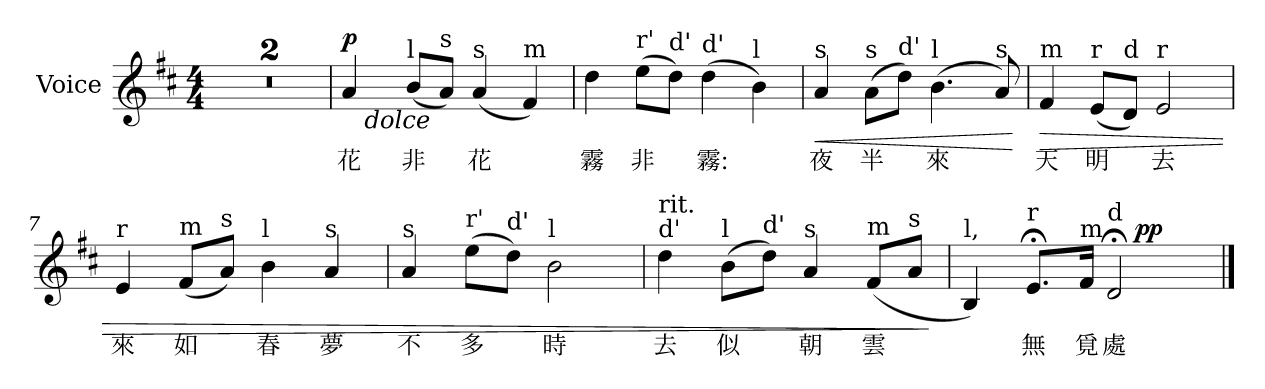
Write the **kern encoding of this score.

**kern	**text	**dynam
*part1	*part1	*part1
*staff1	*staff1	*staff1
*I"Voice	*	*
*clefG2	*	*
*k[f#c#]	*	*
*D:	*	*
*M4/4	*	*
=1	=1	=1
1r	.	.
=2	=2	=2
1r	.	.
=3	=3	=3
*MM80	*	*
!LO:TX:a:Bi:t=Andante	!	!
!LO:TX:a:t=s	!	!
!	!LO:LY:b	!LO:DY:b
*^	*	*
4a/	16ryy	花	p
!	!LO:TX:b:i:t=dolce	!	!
.	2...ryy	.	.
!LO:TX:a:t=l	!	!	!
!	!	!LO:LY:b	!
(<8b/L	.	非	.
!LO:TX:a:t=s	!	!	!
8a/J)	.	.	.
!LO:TX:a:t=s	!	!	!
!	!	!LO:LY:b	!
(<4a/	.	花	.
!LO:TX:a:t=m	!	!	!
4f#/)	.	.	.
=4	=4	=4	=4
!LO:TX:a:t=d'	!	!	!
!	!	!LO:LY:b	!
*v	*v	*	*
4dd\	霧	.
!LO:TX:a:t=r'	!	!
!	!LO:LY:b	!
(>8ee\L	非	.
!LO:TX:a:t=d'	!	!
8dd\J)	.	.
!LO:TX:a:t=d'	!	!
!	!LO:LY:b	!
(>4dd\	霧:	.
!LO:TX:a:t=l	!	!
4b\)	.	.
!!LO:LB:g=z
=5	=5	=5
!LO:TX:a:t=s	!	!
!	!LO:LY:b	!LO:HP:b
4a/	夜	<
!LO:TX:a:t=s	!	!
!	!LO:LY:b	!
(>8a\L	半	.
!LO:TX:a:t=d'	!	!
8dd\J)	.	.
!LO:TX:a:t=l	!	!
!	!LO:LY:b	!
(>4.b\	來	.
!LO:TX:a:t=s	!	!
8a/)	.	.
.	.	[
=6	=6	=6
!LO:TX:a:t=m	!	!
!	!LO:LY:b	!LO:HP:b
4f#/	天	>
!LO:TX:a:t=r	!	!
!	!LO:LY:b	!
(<8e/L	明	.
!LO:TX:a:t=d	!	!
8d/J)	.	.
!LO:TX:a:t=r	!	!
!	!LO:LY:b	!
2e/	去	.
!!LO:LB:g=z
=7	=7	=7
!LO:TX:a:t=r	!	!
!	!LO:LY:b	!
4e/	來	.
!LO:TX:a:t=m	!	!
!	!LO:LY:b	!
(<8f#/L	如	.
!LO:TX:a:t=s	!	!
8a/J)	.	.
!LO:TX:a:t=l	!	!
!	!LO:LY:b	!
4b\	春	.
!LO:TX:a:t=s	!	!
!	!LO:LY:b	!
4a/	夢	.
=8	=8	=8
!LO:TX:a:t=s	!	!
!	!LO:LY:b	!
4a/	不	.
!LO:TX:a:t=r'	!	!
!	!LO:LY:b	!
(>8ee\L	多	.
!LO:TX:a:t=d'	!	!
8dd\J)	.	.
!LO:TX:a:t=l	!	!
!	!LO:LY:b	!
2b\	時	.
!!LO:LB:g=z
=9	=9	=9
!LO:TX:a:t=d'	!	!
!LO:TX:a:t=rit.	!	!
!	!LO:LY:b	!
4dd\	去	.
!LO:TX:a:t=l	!	!
!	!LO:LY:b	!
(>8b\L	似	.
!LO:TX:a:t=d'	!	!
8dd\J)	.	.
!LO:TX:a:t=s	!	!
!	!LO:LY:b	!
4a/	朝	.
!LO:TX:a:t=m	!	!
!	!LO:LY:b	!
(<8f#/L	雲	.
!LO:TX:a:t=s	!	!
8a/J	.	.
.	.	]
=10	=10	=10
*^	*	*
!LO:TX:a:t=l,	!	!	!
4B/)	2ryy	.	.
!LO:TX:a:t=r	!	!	!
!	!	!LO:LY:b	!
8.e;</L	.	無	.
!LO:TX:a:t=m	!	!	!
!	!	!LO:LY:b	!
16f#/Jk	.	覓	.
!LO:TX:a:t=d	!	!	!
!	!	!LO:LY:b	!
2d;</	16ryy	處	.
!	!	!	!LO:DY:b
.	4..ryy	.	pp
*v	*v	*	*
==	==	==
*-	*-	*-
